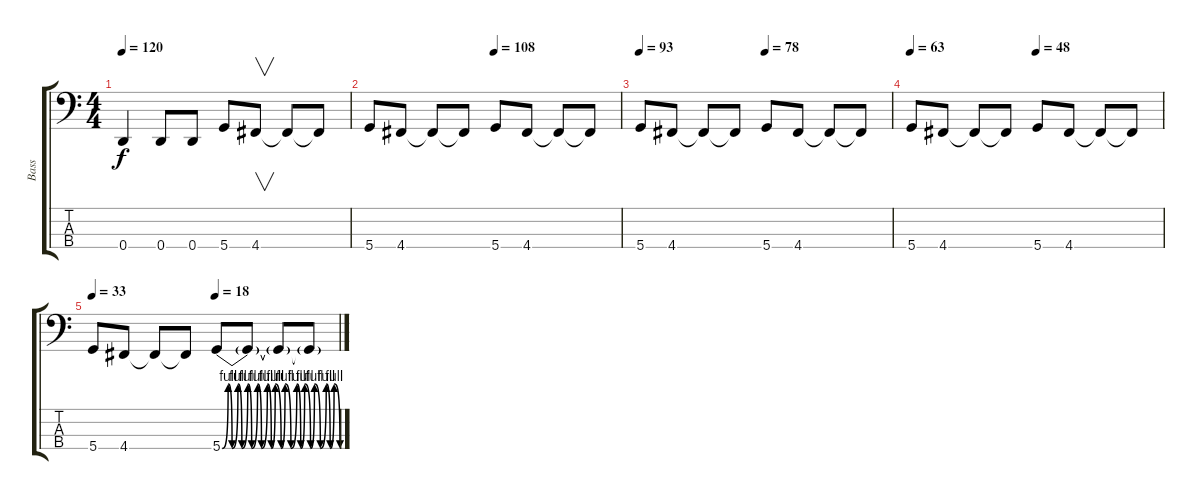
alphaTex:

\track ("Bass" "Bass") {instrument electricbasspick}
\staff {score tabs}
\tuning (G2 D2 A1 D1) {hide}
\ts (4 4)
\tempo 120
\clef f4
\ks c
0.4.4{dy f} 0.4.8 0.4.8 5.4.8 4.4.8{v} 4.4{t}.8 4.4{t}.8 |
\tempo (108 0.5)
5.4.8 4.4.8 4.4{t}.8 4.4{t}.8 5.4.8 4.4.8 4.4{t}.8 4.4{t}.8 |
\tempo 93
\tempo (78 0.5)
5.4.8 4.4.8 4.4{t}.8 4.4{t}.8 5.4.8 4.4.8 4.4{t}.8 4.4{t}.8 |
\tempo 63
\tempo (48 0.5)
5.4.8 4.4.8 4.4{t}.8 4.4{t}.8 5.4.8 4.4.8 4.4{t}.8 4.4{t}.8 |
\tempo 33
\tempo (18 0.5)
5.4.8 4.4.8 4.4{t}.8 4.4{t}.8 5.4{be (custom 0 0 3 4 5 0 8 4 10 0 13 4 15 0 18 4 20 0 23 4 25 0 27 4 30 0 32 4 35 0 38 4 40 0 42 4 45 0 47 4 50 0 53 4 55 0 57 4 60 0)}.8 5.4{t}.8 5.4{t}.8 5.4{t}.8
